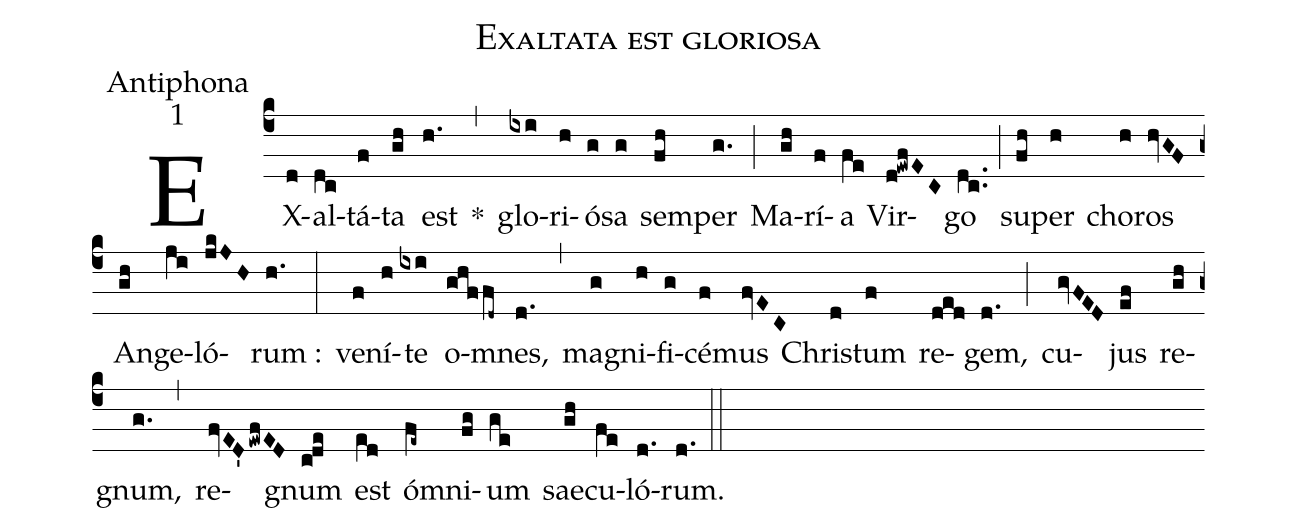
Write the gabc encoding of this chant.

name:Exaltata est gloriosa;
office-part:Antiphona;
mode:1;
%%
(c4) EX(d)al(dc)tá(f)ta(gh) est(h.) *(,) glo(ixi)ri(h)ó(g)sa(g) sem(fh)per(g.) (;) Ma(gh)rí(f)a(fe) Vir(d!ewfEC)go(dc..) (;) su(fh)per(h) cho(h)ros(hvGF) An(gh)ge(ji)ló(jkJH)rum :(h.) (:) ve(f)ní(h)te(ixi) o(ghffd~)mnes,(d.) (,) ma(g)gni(h)fi(g)cé(f)mus(fvEC) Chri(d)stum(f) re(ded)gem,(d.) (;) cu(gvFED)jus(ef) re(gh)gnum,(g.) (,) re(fvED'ewfED)gnum(cde) est(e[ll:1]d) ó(fe~)mni(fg)um(ge) sae(gh)cu(fe)ló(d.)rum.(d.) (::)
